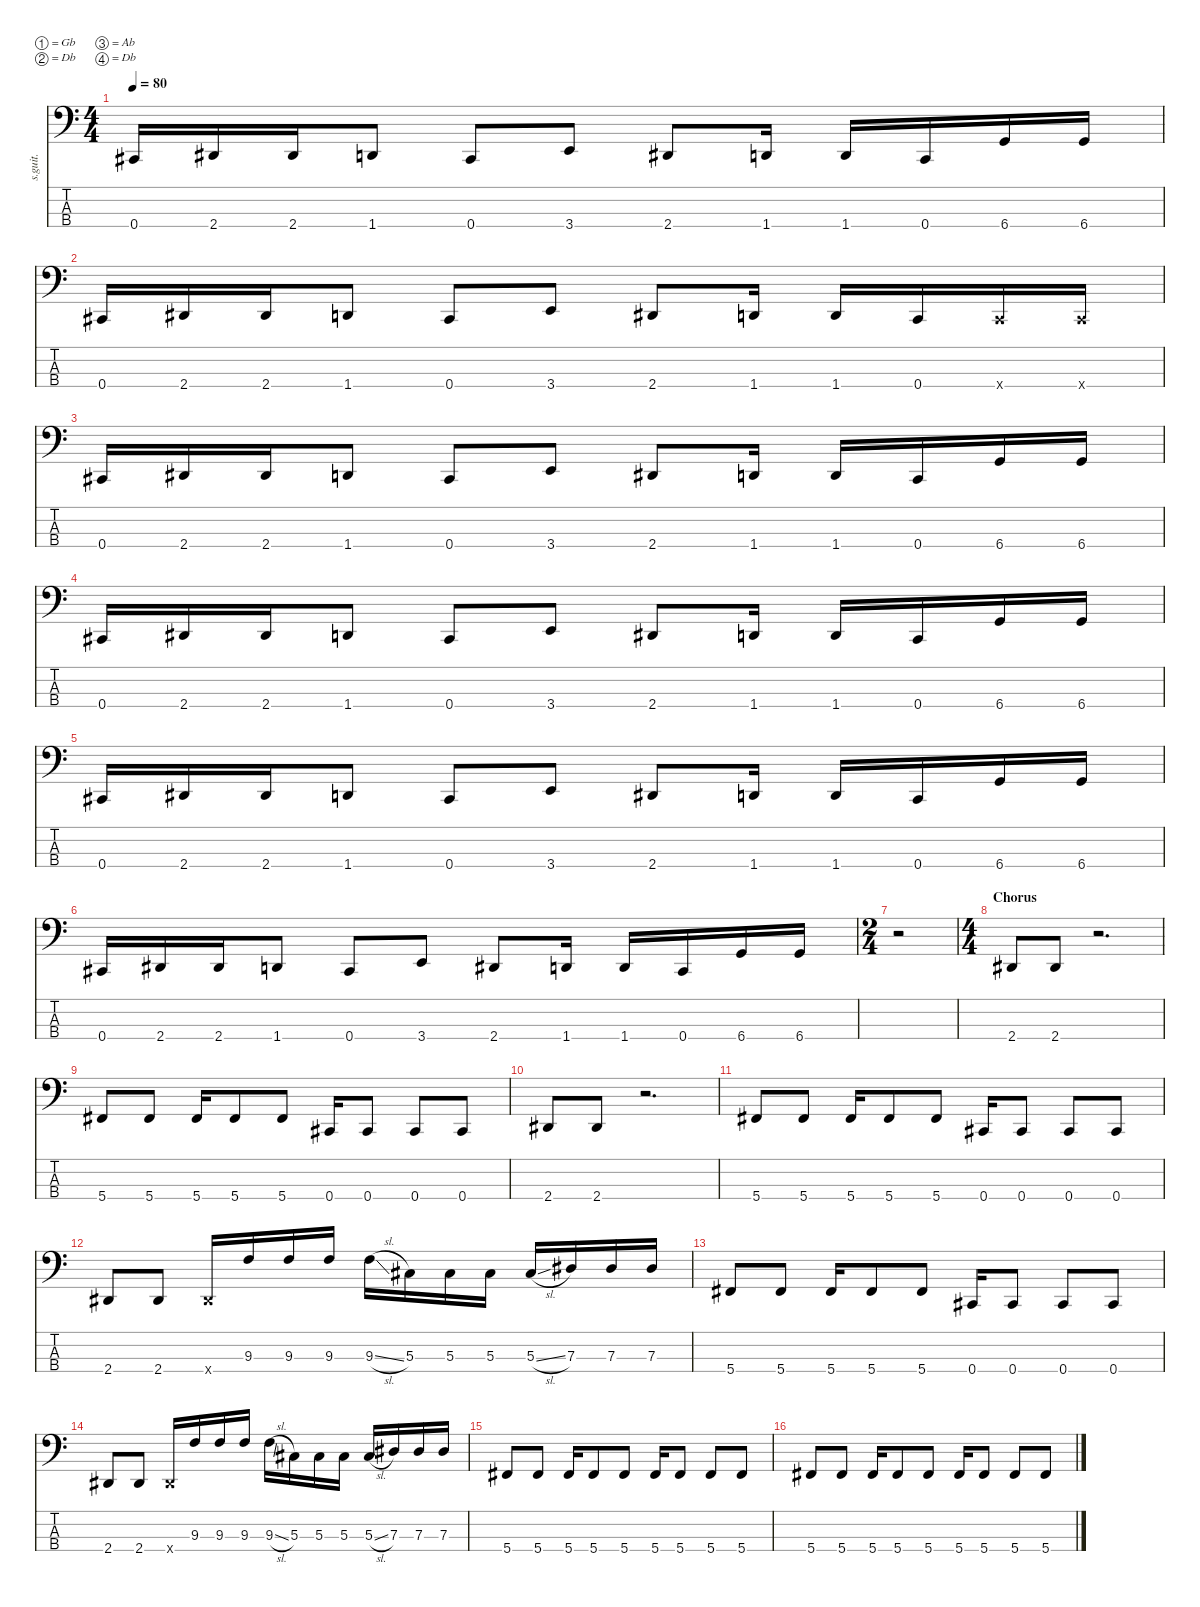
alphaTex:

\defaultSystemsLayout 4
\hideDynamics
\bracketExtendMode nobrackets
\track ("" "s.guit.") {instrument electricbasspick}
\staff {score tabs}
\tuning (Gb2 Db2 Ab1 Db1)
\ts (4 4)
\tempo 80
\clef f4
\ks c
0.4{acc #}.16{dy ff} 2.4{acc #}.16 2.4{acc #}.16 1.4.8 0.4{acc #}.8 3.4.8 2.4{acc #}.8 1.4.16 1.4.16 0.4{acc #}.16 6.4.16 6.4.16 |
0.4{acc #}.16 2.4{acc #}.16 2.4{acc #}.16 1.4.8 0.4{acc #}.8 3.4.8 2.4{acc #}.8 1.4.16 1.4.16 0.4{acc #}.16 0.4{x acc #}.16 0.4{x acc #}.16 |
0.4{acc #}.16 2.4{acc #}.16 2.4{acc #}.16 1.4.8 0.4{acc #}.8 3.4.8 2.4{acc #}.8 1.4.16 1.4.16 0.4{acc #}.16 6.4.16 6.4.16 |
0.4{acc #}.16 2.4{acc #}.16 2.4{acc #}.16 1.4.8 0.4{acc #}.8 3.4.8 2.4{acc #}.8 1.4.16 1.4.16 0.4{acc #}.16 6.4.16 6.4.16 |
0.4{acc #}.16 2.4{acc #}.16 2.4{acc #}.16 1.4.8 0.4{acc #}.8 3.4.8 2.4{acc #}.8 1.4.16 1.4.16 0.4{acc #}.16 6.4.16 6.4.16 |
0.4{acc #}.16 2.4{acc #}.16 2.4{acc #}.16 1.4.8 0.4{acc #}.8 3.4.8 2.4{acc #}.8 1.4.16 1.4.16 0.4{acc #}.16 6.4.16 6.4.16 |
\ts (2 4)
\beaming (8 2 2 2 2)
r.2 |
\ts (4 4)
\beaming (8 2 2 2 2)
\section ("" "Chorus")
2.4{acc #}.8 2.4{acc #}.8 r.2{d} |
5.4{acc #}.8 5.4{acc #}.8 5.4{acc #}.16 5.4{acc #}.8 5.4{acc #}.8 0.4{acc #}.16 0.4{acc #}.8 0.4{acc #}.8 0.4{acc #}.8 |
2.4{acc #}.8 2.4{acc #}.8 r.2{d} |
5.4{acc #}.8 5.4{acc #}.8 5.4{acc #}.16 5.4{acc #}.8 5.4{acc #}.8 0.4{acc #}.16 0.4{acc #}.8 0.4{acc #}.8 0.4{acc #}.8 |
2.4{acc #}.8 2.4{acc #}.8 2.4{x acc #}.16 9.3.16 9.3.16 9.3.16 9.3{sl}.16 5.3{acc #}.16{dy f} 5.3{acc #}.16{dy ff} 5.3{acc #}.16 5.3{sl acc #}.16 7.3{acc #}.16{dy f} 7.3{acc #}.16{dy ff} 7.3{acc #}.16 |
5.4{acc #}.8 5.4{acc #}.8 5.4{acc #}.16 5.4{acc #}.8 5.4{acc #}.8 0.4{acc #}.16 0.4{acc #}.8 0.4{acc #}.8 0.4{acc #}.8 |
2.4{acc #}.8 2.4{acc #}.8 2.4{x acc #}.16 9.3.16 9.3.16 9.3.16 9.3{sl}.16 5.3{acc #}.16{dy f} 5.3{acc #}.16{dy ff} 5.3{acc #}.16 5.3{sl acc #}.16 7.3{acc #}.16{dy f} 7.3{acc #}.16{dy ff} 7.3{acc #}.16 |
5.4{acc #}.8 5.4{acc #}.8 5.4{acc #}.16 5.4{acc #}.8 5.4{acc #}.8 5.4{acc #}.16 5.4{acc #}.8 5.4{acc #}.8 5.4{acc #}.8 |
5.4{acc #}.8 5.4{acc #}.8 5.4{acc #}.16 5.4{acc #}.8 5.4{acc #}.8 5.4{acc #}.16 5.4{acc #}.8 5.4{acc #}.8 5.4{acc #}.8
